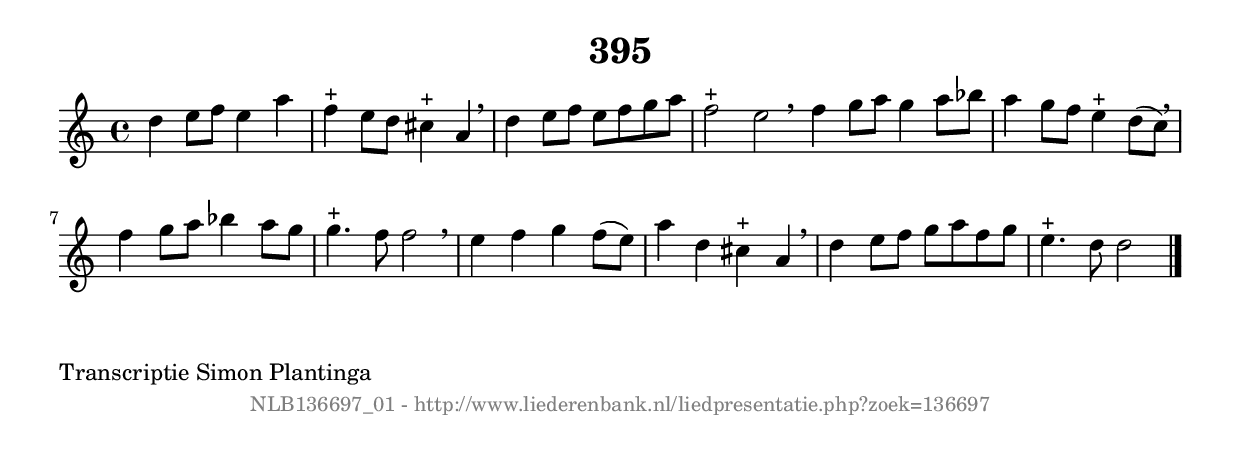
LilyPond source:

%
% produced by wce2krn 1.64 (7 June 2014)
%
\version"2.16"
#(append! paper-alist '(("long" . (cons (* 210 mm) (* 2000 mm)))))
#(set-default-paper-size "long")
sb = {\breathe}
mBreak = {\breathe }
bBreak = {\breathe }
x = {\once\override NoteHead #'style = #'cross }
gl=\glissando
itime={\override Staff.TimeSignature #'stencil = ##f }
ficta = {\once\set suggestAccidentals = ##t}
fine = {\once\override Score.RehearsalMark #'self-alignment-X = #1 \mark \markup {\italic{Fine}}}
dc = {\once\override Score.RehearsalMark #'self-alignment-X = #1 \mark \markup {\italic{D.C.}}}
dcf = {\once\override Score.RehearsalMark #'self-alignment-X = #1 \mark \markup {\italic{D.C. al Fine}}}
dcc = {\once\override Score.RehearsalMark #'self-alignment-X = #1 \mark \markup {\italic{D.C. al Coda}}}
ds = {\once\override Score.RehearsalMark #'self-alignment-X = #1 \mark \markup {\italic{D.S.}}}
dsf = {\once\override Score.RehearsalMark #'self-alignment-X = #1 \mark \markup {\italic{D.S. al Fine}}}
dsc = {\once\override Score.RehearsalMark #'self-alignment-X = #1 \mark \markup {\italic{D.S. al Coda}}}
pv = {\set Score.repeatCommands = #'((volta "1"))}
sv = {\set Score.repeatCommands = #'((volta "2"))}
tv = {\set Score.repeatCommands = #'((volta "3"))}
qv = {\set Score.repeatCommands = #'((volta "4"))}
xv = {\set Score.repeatCommands = #'((volta #f))}
\header{ tagline = ""
title = "395"
}
\score {{
\key d \dorian
\relative g'
{
\set melismaBusyProperties = #'()
\time 4/4
\tempo 4=120
\override Score.MetronomeMark #'transparent = ##t
\override Score.RehearsalMark #'break-visibility = #(vector #t #t #f)
d'4 e8 f8 e4 a4 | f4^"+" e8 d8 cis4^"+" a4 \sb | d4 e8 f8 e8 f8 g8 a8 | f2^"+" e2 \bar ":|:" \bBreak
f4 g8 a8 g4 a8 bes8 | a4 g8 f8 e4^"+" d8( c8) \sb | f4 g8 a8 bes4 a8 g8 | g4.^"+" f8 f2 | \mBreak \bar "|"
e4 f4 g4 f8( e8) | a4 d,4 cis4^"+" a4 \sb | d4 e8 f8 g8 a8 f8 g8 | e4.^"+" d8 d2 \bar "|."
 }}
 \midi { }
 \layout {
            indent = 0.0\cm
}
}
\markup { \wordwrap-string #" 
Transcriptie Simon Plantinga
"}
\markup { \vspace #0 } \markup { \with-color #grey \fill-line { \center-column { \smaller "NLB136697_01 - http://www.liederenbank.nl/liedpresentatie.php?zoek=136697" } } }
